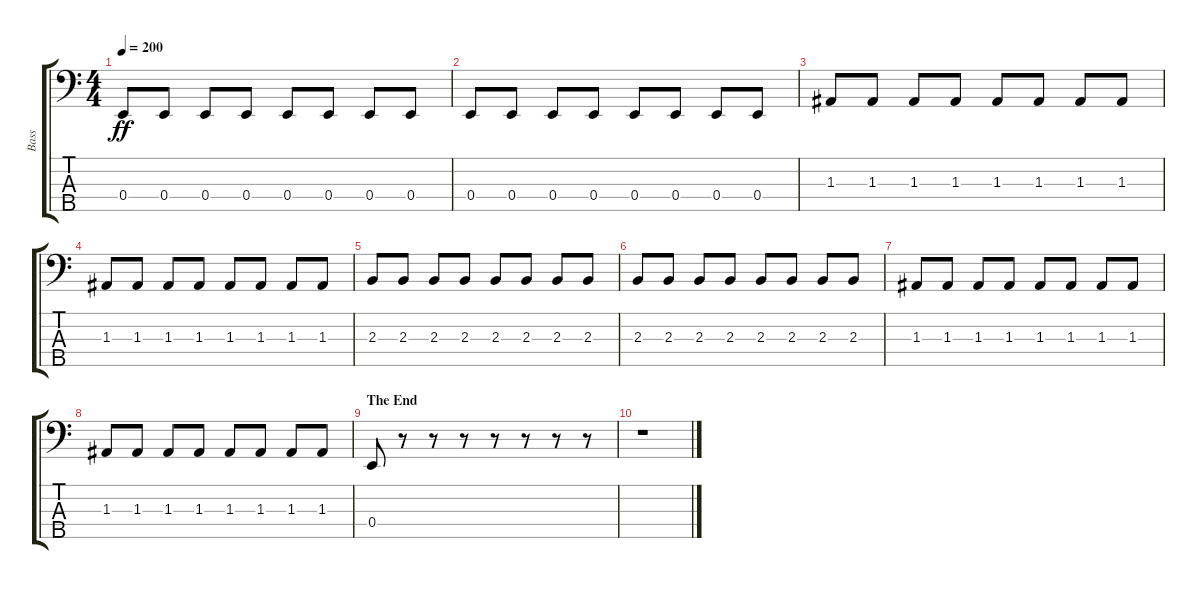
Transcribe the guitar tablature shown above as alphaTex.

\track ("Bass" "Bass") {instrument electricbasspick}
\staff {score tabs}
\tuning (G2 D2 A1 E1 B0) {hide}
\ts (4 4)
\tempo 200
\clef f4
\ks c
0.4.8{dy ff} 0.4.8 0.4.8 0.4.8 0.4.8 0.4.8 0.4.8 0.4.8 |
0.4.8 0.4.8 0.4.8 0.4.8 0.4.8 0.4.8 0.4.8 0.4.8 |
1.3.8 1.3.8 1.3.8 1.3.8 1.3.8 1.3.8 1.3.8 1.3.8 |
1.3.8 1.3.8 1.3.8 1.3.8 1.3.8 1.3.8 1.3.8 1.3.8 |
2.3.8 2.3.8 2.3.8 2.3.8 2.3.8 2.3.8 2.3.8 2.3.8 |
2.3.8 2.3.8 2.3.8 2.3.8 2.3.8 2.3.8 2.3.8 2.3.8 |
1.3.8 1.3.8 1.3.8 1.3.8 1.3.8 1.3.8 1.3.8 1.3.8 |
1.3.8 1.3.8 1.3.8 1.3.8 1.3.8 1.3.8 1.3.8 1.3.8 |
\section ("" "The End")
0.4.8 r.8 r.8 r.8 r.8 r.8 r.8 r.8 |
r.1
